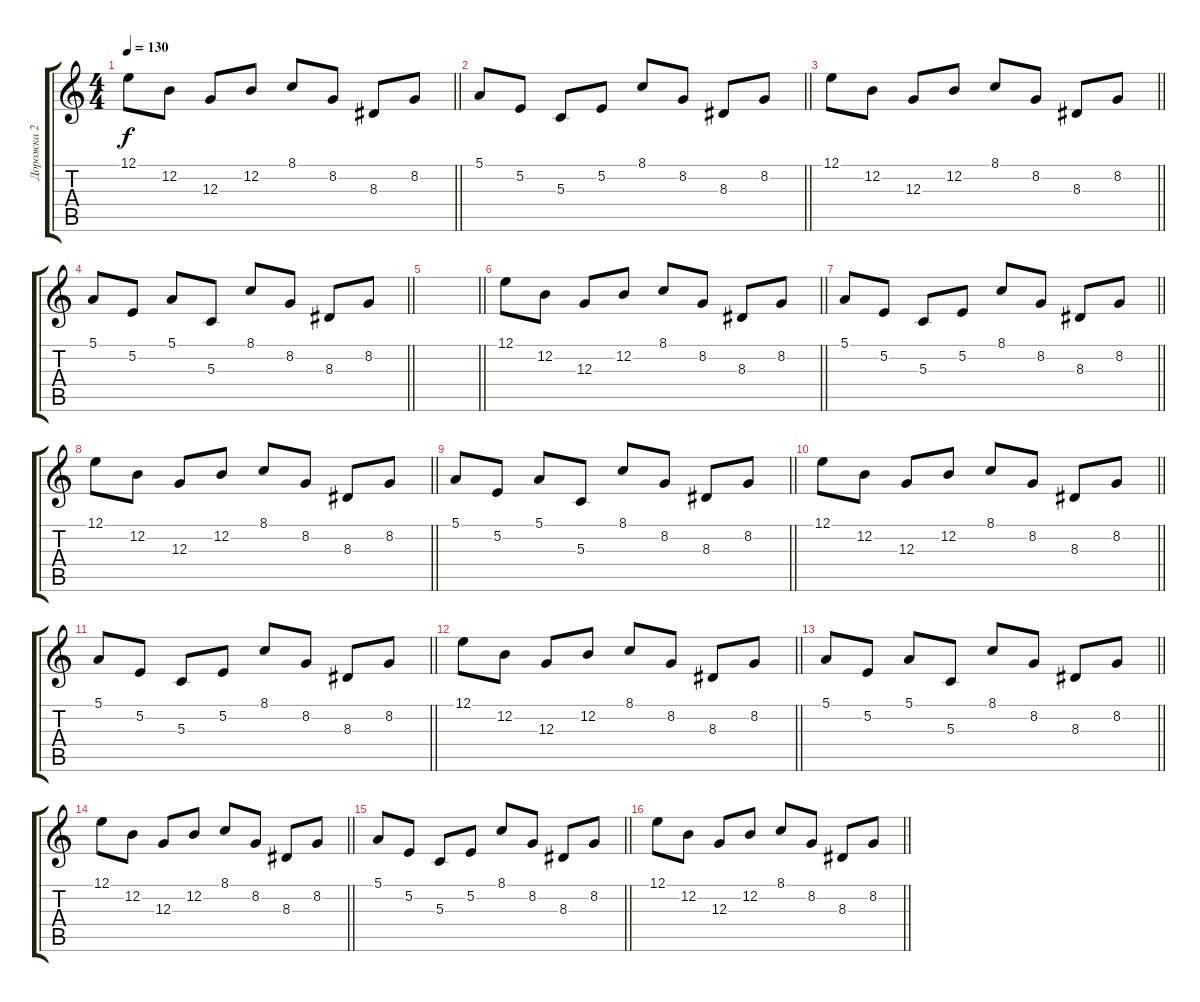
\track ("Дорожка 2" "Дорожка 2") {instrument brightacousticpiano}
\staff {score tabs}
\tuning (E4 B3 G3 D3 A2 E2) {hide}
\ts (4 4)
\tempo 130
\clef g2
\barLineRight lightlight
\ks c
12.1.8{dy f} 12.2.8 12.3.8 12.2.8 8.1.8 8.2.8 8.3.8 8.2.8 |
\barLineRight lightlight
5.1.8 5.2.8 5.3.8 5.2.8 8.1.8 8.2.8 8.3.8 8.2.8 |
\barLineRight lightlight
12.1.8 12.2.8 12.3.8 12.2.8 8.1.8 8.2.8 8.3.8 8.2.8 |
\barLineRight lightlight
5.1.8 5.2.8 5.1.8 5.3.8 8.1.8 8.2.8 8.3.8 8.2.8 |
\barLineRight lightlight
|
\barLineRight lightlight
12.1.8 12.2.8 12.3.8 12.2.8 8.1.8 8.2.8 8.3.8 8.2.8 |
\barLineRight lightlight
5.1.8 5.2.8 5.3.8 5.2.8 8.1.8 8.2.8 8.3.8 8.2.8 |
\barLineRight lightlight
12.1.8 12.2.8 12.3.8 12.2.8 8.1.8 8.2.8 8.3.8 8.2.8 |
\barLineRight lightlight
5.1.8 5.2.8 5.1.8 5.3.8 8.1.8 8.2.8 8.3.8 8.2.8 |
\barLineRight lightlight
12.1.8 12.2.8 12.3.8 12.2.8 8.1.8 8.2.8 8.3.8 8.2.8 |
\barLineRight lightlight
5.1.8 5.2.8 5.3.8 5.2.8 8.1.8 8.2.8 8.3.8 8.2.8 |
\barLineRight lightlight
12.1.8 12.2.8 12.3.8 12.2.8 8.1.8 8.2.8 8.3.8 8.2.8 |
\barLineRight lightlight
5.1.8 5.2.8 5.1.8 5.3.8 8.1.8 8.2.8 8.3.8 8.2.8 |
\barLineRight lightlight
12.1.8 12.2.8 12.3.8 12.2.8 8.1.8 8.2.8 8.3.8 8.2.8 |
\barLineRight lightlight
5.1.8 5.2.8 5.3.8 5.2.8 8.1.8 8.2.8 8.3.8 8.2.8 |
\barLineRight lightlight
12.1.8 12.2.8 12.3.8 12.2.8 8.1.8 8.2.8 8.3.8 8.2.8
